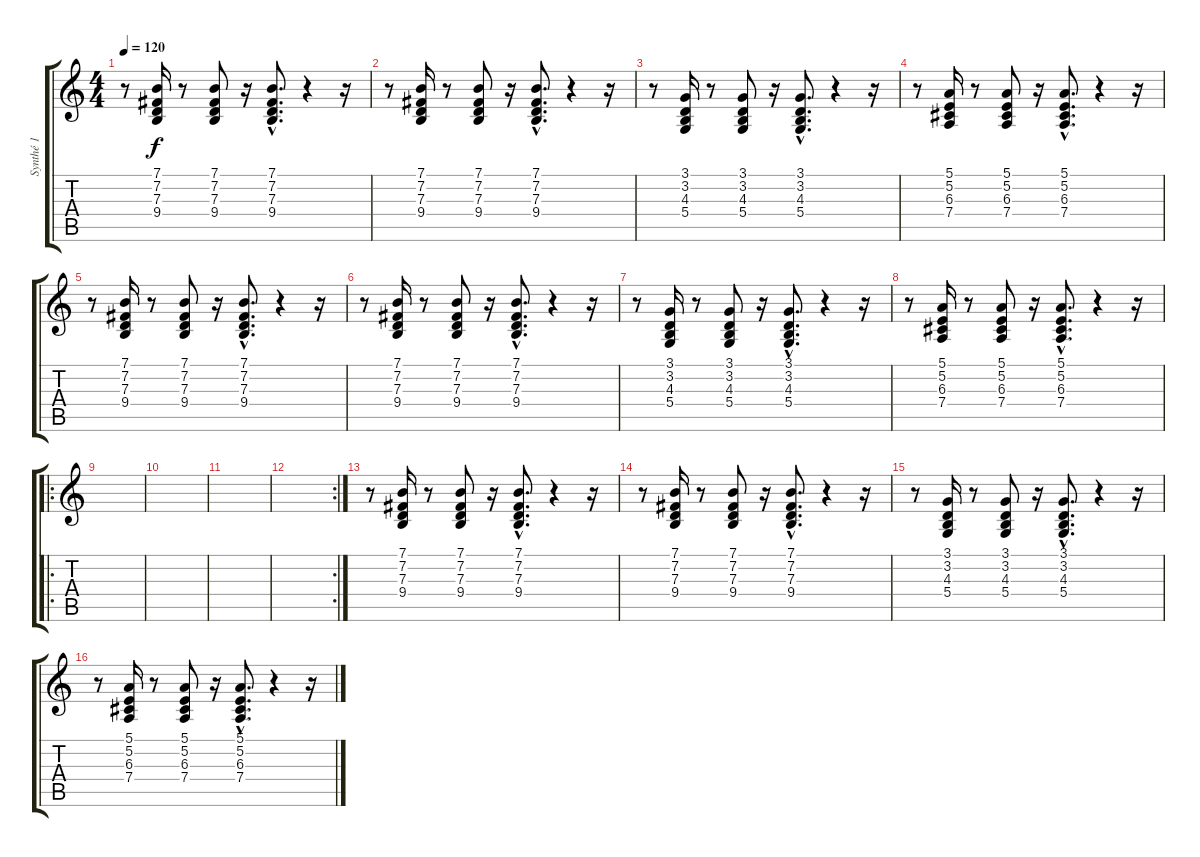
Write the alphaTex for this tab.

\track ("Synthé 1" "Synthé 1") {instrument lead2sawtooth}
\staff {score tabs}
\tuning (E4 B3 G3 D3 A2 E2) {hide}
\ts (4 4)
\tempo 120
\clef g2
\ks c
r.8{dy f instrument lead2sawtooth} (7.1 7.2 7.3 9.4).16 r.8 (7.1 7.2 7.3 9.4).8 r.16 (7.1{hac} 7.2{hac} 7.3{hac} 9.4{hac}).8{d} r.4 r.16 |
r.8 (7.1 7.2 7.3 9.4).16 r.8 (7.1 7.2 7.3 9.4).8 r.16 (7.1{hac} 7.2{hac} 7.3{hac} 9.4{hac}).8{d} r.4 r.16 |
r.8 (3.1 3.2 4.3 5.4).16 r.8 (3.1 3.2 4.3 5.4).8 r.16 (3.1{hac} 3.2{hac} 4.3{hac} 5.4{hac}).8{d} r.4 r.16 |
r.8 (5.1 5.2 6.3 7.4).16 r.8 (5.1 5.2 6.3 7.4).8 r.16 (5.1{hac} 5.2{hac} 6.3{hac} 7.4{hac}).8{d} r.4 r.16 |
r.8 (7.1 7.2 7.3 9.4).16 r.8 (7.1 7.2 7.3 9.4).8 r.16 (7.1{hac} 7.2{hac} 7.3{hac} 9.4{hac}).8{d} r.4 r.16 |
r.8 (7.1 7.2 7.3 9.4).16 r.8 (7.1 7.2 7.3 9.4).8 r.16 (7.1{hac} 7.2{hac} 7.3{hac} 9.4{hac}).8{d} r.4 r.16 |
r.8 (3.1 3.2 4.3 5.4).16 r.8 (3.1 3.2 4.3 5.4).8 r.16 (3.1{hac} 3.2{hac} 4.3{hac} 5.4{hac}).8{d} r.4 r.16 |
r.8 (5.1 5.2 6.3 7.4).16 r.8 (5.1 5.2 6.3 7.4).8 r.16 (5.1{hac} 5.2{hac} 6.3{hac} 7.4{hac}).8{d} r.4 r.16 |
\ro
|
|
|
\rc 2
|
r.8 (7.1 7.2 7.3 9.4).16 r.8 (7.1 7.2 7.3 9.4).8 r.16 (7.1{hac} 7.2{hac} 7.3{hac} 9.4{hac}).8{d} r.4 r.16 |
r.8 (7.1 7.2 7.3 9.4).16 r.8 (7.1 7.2 7.3 9.4).8 r.16 (7.1{hac} 7.2{hac} 7.3{hac} 9.4{hac}).8{d} r.4 r.16 |
r.8 (3.1 3.2 4.3 5.4).16 r.8 (3.1 3.2 4.3 5.4).8 r.16 (3.1{hac} 3.2{hac} 4.3{hac} 5.4{hac}).8{d} r.4 r.16 |
r.8 (5.1 5.2 6.3 7.4).16 r.8 (5.1 5.2 6.3 7.4).8 r.16 (5.1{hac} 5.2{hac} 6.3{hac} 7.4{hac}).8{d} r.4 r.16
